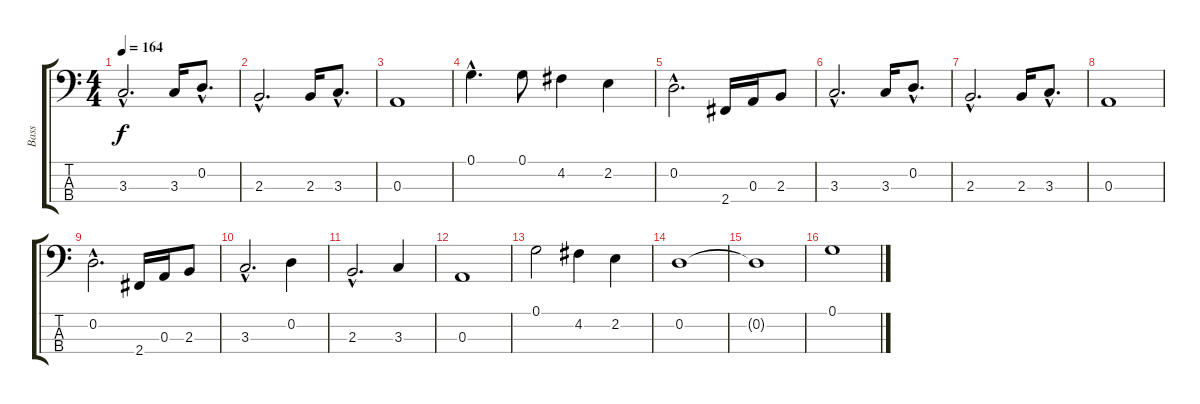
\track ("Bass" "Bass") {instrument fretlessbass}
\staff {score tabs}
\tuning (G2 D2 A1 E1) {hide}
\ts (4 4)
\tempo 164
\clef f4
\ks c
3.3{hac}.2{d dy f} 3.3.16 0.2{hac}.8{d} |
2.3{hac}.2{d} 2.3.16 3.3{hac}.8{d} |
0.3.1 |
0.1{hac}.4{d} 0.1.8 4.2.4 2.2.4 |
0.2{hac}.2{d} 2.4.16 0.3.16 2.3.8 |
3.3{hac}.2{d} 3.3.16 0.2{hac}.8{d} |
2.3{hac}.2{d} 2.3.16 3.3{hac}.8{d} |
0.3.1 |
0.2{hac}.2{d} 2.4.16 0.3.16 2.3.8 |
3.3{hac}.2{d} 0.2.4 |
2.3{hac}.2{d} 3.3.4 |
0.3.1 |
0.1.2 4.2.4 2.2.4 |
0.2.1 |
0.2{t}.1 |
0.1.1
